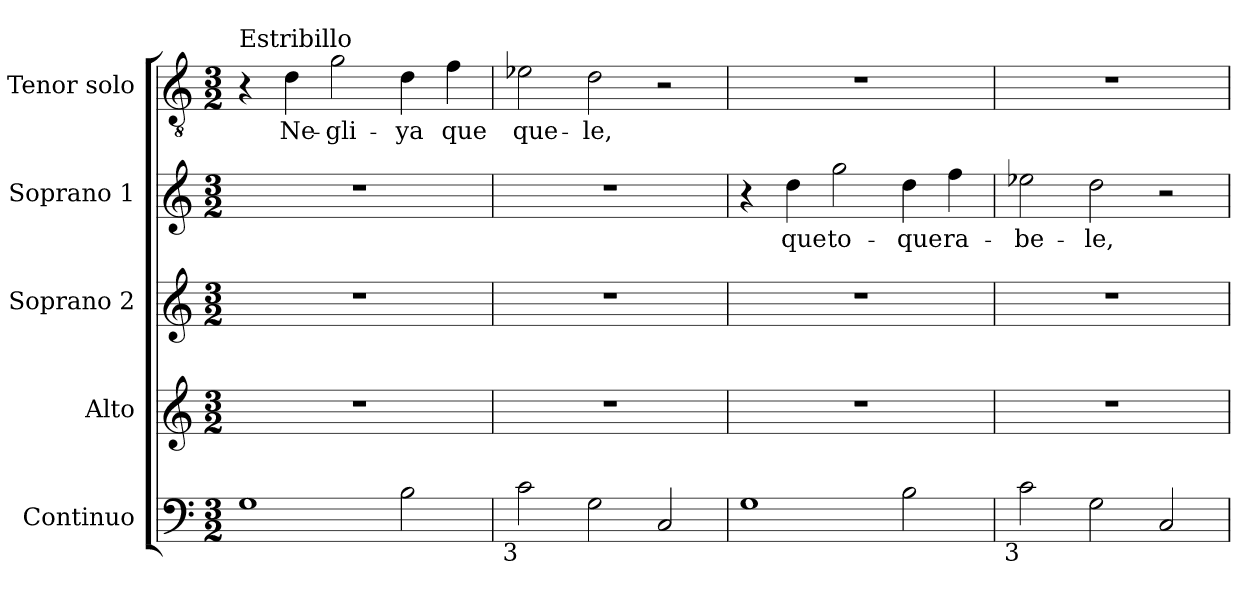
**kern	**kern	**kern	**kern	**text	**kern	**text
*part5	*part4	*part3	*part2	*part2	*part1	*part1
*staff5	*staff4	*staff3	*staff2	*staff2	*staff1	*staff1
*I"Continuo	*I"Alto	*I"Soprano 2	*I"Soprano 1	*	*I"Tenor solo	*
*I'Cont.	*I'A.	*I'S2.	*I'S1.	*	*I'T.	*
!!LO:PB:g=z
*clefF4	*clefG2	*clefG2	*clefG2	*	*clefGv2	*
*	*	*	*	*	*ITrd7c12	*
*k[]	*k[]	*k[]	*k[]	*	*k[]	*
*C:	*C:	*C:	*C:	*	*C:	*
*M3/2	*M3/2	*M3/2	*M3/2	*	*M3/2	*
=1	=1	=1	=1	=1	=1	=1
!	!	!	!	!	!LO:TX:a:t=Estribillo	!
!	!LO:N:vis=1	!LO:N:vis=1	!LO:N:vis=1	!	!	!
1Gi	1.r	1.r	1.r	.	4r	.
!	!	!	!	!	!	!LO:LY:b:color=#000000
.	.	.	.	.	4Di\	Ne-
!	!	!	!	!	!	!LO:LY:b:color=#000000
.	.	.	.	.	2Gi\	-gli-
!	!	!	!	!	!	!LO:LY:b:color=#000000
2Bi\	.	.	.	.	4Di\	-ya
!	!	!	!	!	!	!LO:LY:b:color=#000000
.	.	.	.	.	4Fi\	que
=2	=2	=2	=2	=2	=2	=2
!	!LO:N:vis=1	!LO:N:vis=1	!LO:N:vis=1	!	!	!
!LO:TX:b:rj:t=3	!	!	!	!	!	!
!	!	!	!	!	!	!LO:LY:b:color=#000000
2ci\	1.r	1.r	1.r	.	2E-Xi\	que-
!	!	!	!	!	!	!LO:LY:b:color=#000000
2Gi\	.	.	.	.	2Di\	-le,
2Ci/	.	.	.	.	2r	.
=3	=3	=3	=3	=3	=3	=3
!	!LO:N:vis=1	!LO:N:vis=1	!	!	!LO:N:vis=1	!
1Gi	1.r	1.r	4r	.	1.r	.
!	!	!	!	!LO:LY:b:color=#000000	!	!
.	.	.	4ddi\	que	.	.
!	!	!	!	!LO:LY:b:color=#000000	!	!
.	.	.	2ggi\	to-	.	.
!	!	!	!	!LO:LY:b:color=#000000	!	!
2Bi\	.	.	4ddi\	-que	.	.
!	!	!	!	!LO:LY:b:color=#000000	!	!
.	.	.	4ffi\	ra-	.	.
=4	=4	=4	=4	=4	=4	=4
!	!LO:N:vis=1	!LO:N:vis=1	!	!	!	!
!LO:TX:b:rj:t=3	!	!	!	!	!	!
!	!	!	!	!LO:LY:b:color=#000000	!LO:N:vis=1	!
2ci\	1.r	1.r	2ee-Xi\	-be-	1.r	.
!	!	!	!	!LO:LY:b:color=#000000	!	!
2Gi\	.	.	2ddi\	-le,	.	.
2Ci/	.	.	2r	.	.	.
=	=	=	=	=	=	=
*-	*-	*-	*-	*-	*-	*-
